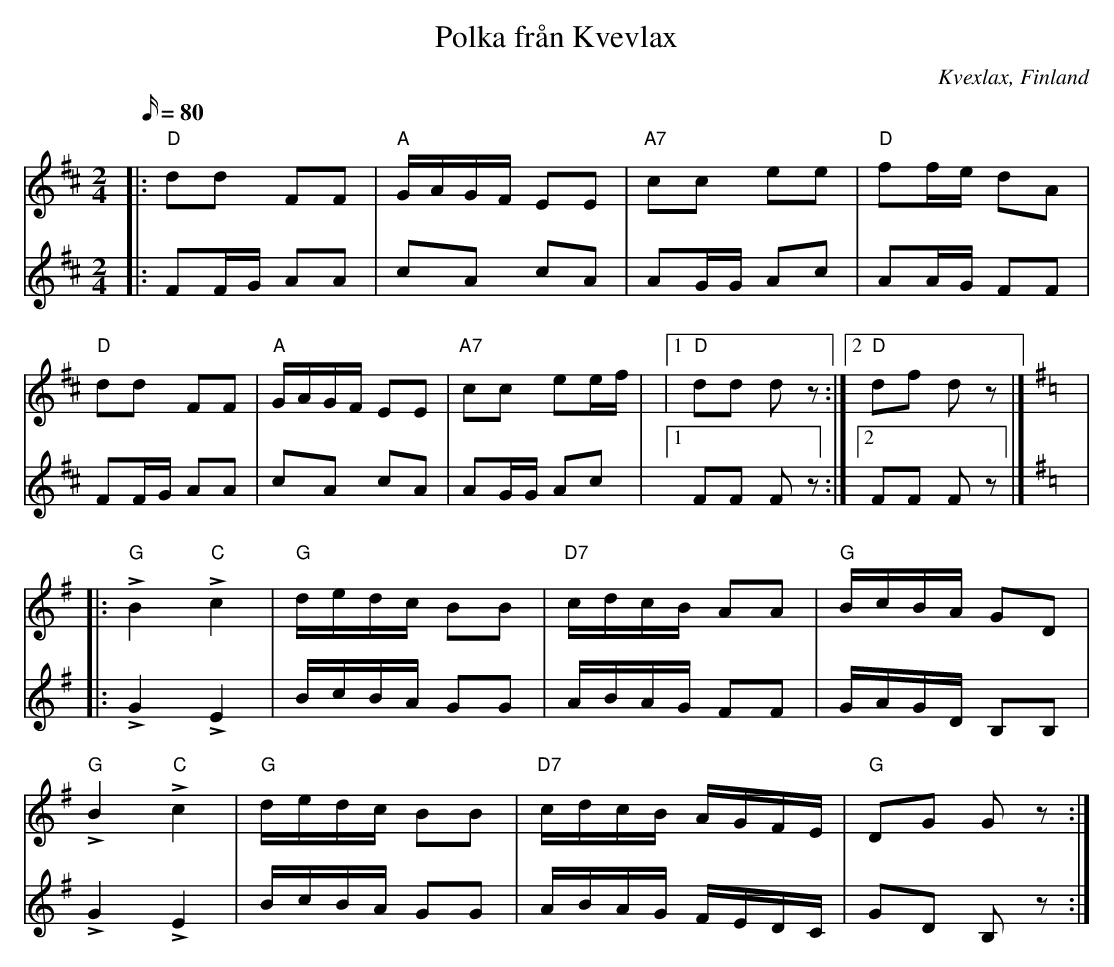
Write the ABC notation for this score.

X:1
T:Polka från Kvevlax
O:Kvexlax, Finland
M:2/4
L:1/16
K:D
Q: 80
V:1
|: "D" d2d2 F2F2 | "A" GAGF E2E2 | "A7" c2c2 e2e2 | "D" f2fe d2A2 |
"D" d2d2 F2F2 | "A" GAGF E2E2 | "A7" c2c2 e2ef | |1 "D" d2d2 d2 z2 :|2 "D" d2f2 d2 z2 |] [K:G] |:
"G" LB4 "C" Lc4 | "G" dedc B2B2 | "D7" cdcB A2A2 | "G" BcBA G2D2 |
 "G" LB4 "C" Lc4 | "G" dedc B2B2 | "D7" cdcB AGFE | "G" D2G2 G2 z2 :|
V:2
|: F2FG A2A2 | c2A2 c2A2 | A2GG A2c2 | A2AG F2F2 | F2FG A2A2 | c2A2 c2A2 | A2GG A2c2
|1 F2F2 F2 z2 :|2 F2F2 F2 z2 |] [K:G] |: LG4 LE4 | BcBA G2G2 | ABAG F2F2 | GAGD B,2B,2 | LG4 LE4 |
BcBA G2G2 | ABAG FEDC | G2D2 B,2 z2 :|
